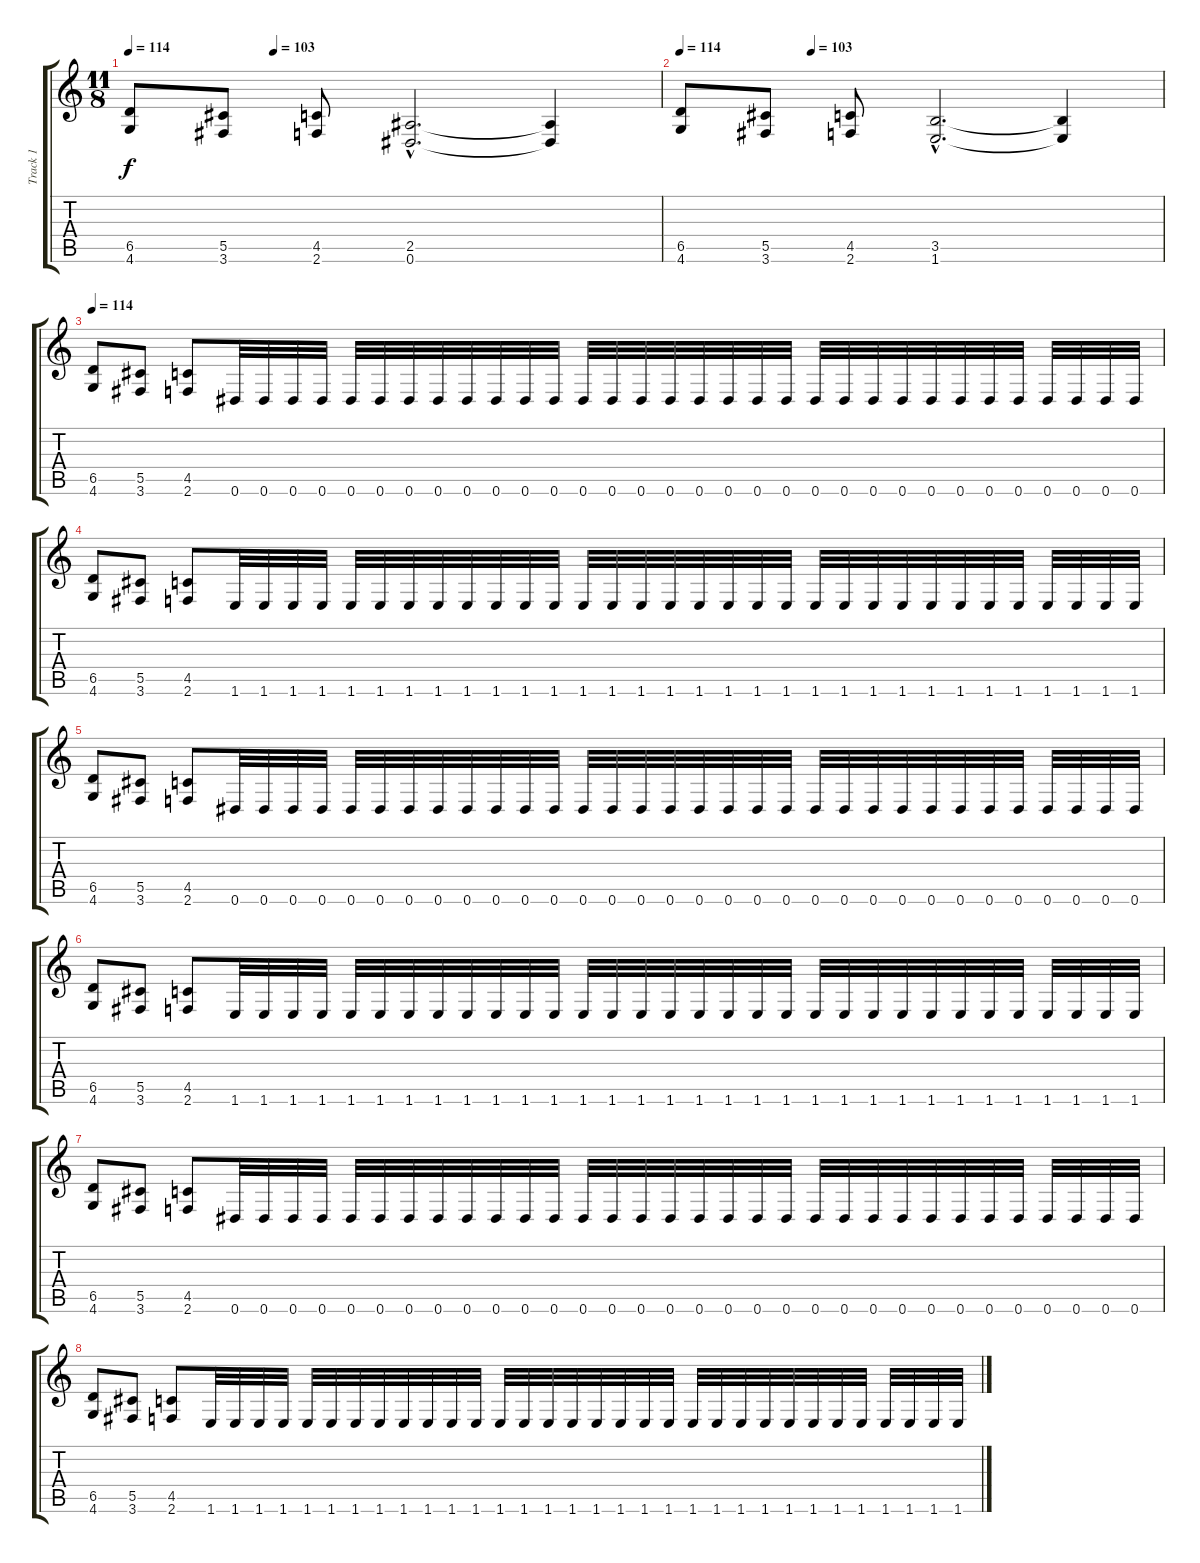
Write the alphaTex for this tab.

\track ("Track 1" "Track 1") {instrument distortionguitar}
\staff {score tabs}
\tuning (Eb4 Bb3 Gb3 Db3 Ab2 Eb2) {hide}
\ts (11 8)
\tempo 114
\tempo (103 0.2727272727272727)
\clef g2
\ks c
(6.5 4.6).8{dy f} (5.5 3.6).8 (4.5 2.6).8 (2.5{hac} 0.6{hac}).2{d} (2.5{t} 0.6{t}).4 |
\tempo 114
\tempo (103 0.2727272727272727)
(6.5 4.6).8 (5.5 3.6).8 (4.5 2.6).8 (3.5{hac} 1.6{hac}).2{d} (3.5{t} 1.6{t}).4 |
\tempo 114
(6.5 4.6).8 (5.5 3.6).8 (4.5 2.6).8 0.6.32 0.6.32 0.6.32 0.6.32 0.6.32 0.6.32 0.6.32 0.6.32 0.6.32 0.6.32 0.6.32 0.6.32 0.6.32 0.6.32 0.6.32 0.6.32 0.6.32 0.6.32 0.6.32 0.6.32 0.6.32 0.6.32 0.6.32 0.6.32 0.6.32 0.6.32 0.6.32 0.6.32 0.6.32 0.6.32 0.6.32 0.6.32 |
(6.5 4.6).8 (5.5 3.6).8 (4.5 2.6).8 1.6.32 1.6.32 1.6.32 1.6.32 1.6.32 1.6.32 1.6.32 1.6.32 1.6.32 1.6.32 1.6.32 1.6.32 1.6.32 1.6.32 1.6.32 1.6.32 1.6.32 1.6.32 1.6.32 1.6.32 1.6.32 1.6.32 1.6.32 1.6.32 1.6.32 1.6.32 1.6.32 1.6.32 1.6.32 1.6.32 1.6.32 1.6.32 |
(6.5 4.6).8 (5.5 3.6).8 (4.5 2.6).8 0.6.32 0.6.32 0.6.32 0.6.32 0.6.32 0.6.32 0.6.32 0.6.32 0.6.32 0.6.32 0.6.32 0.6.32 0.6.32 0.6.32 0.6.32 0.6.32 0.6.32 0.6.32 0.6.32 0.6.32 0.6.32 0.6.32 0.6.32 0.6.32 0.6.32 0.6.32 0.6.32 0.6.32 0.6.32 0.6.32 0.6.32 0.6.32 |
(6.5 4.6).8 (5.5 3.6).8 (4.5 2.6).8 1.6.32 1.6.32 1.6.32 1.6.32 1.6.32 1.6.32 1.6.32 1.6.32 1.6.32 1.6.32 1.6.32 1.6.32 1.6.32 1.6.32 1.6.32 1.6.32 1.6.32 1.6.32 1.6.32 1.6.32 1.6.32 1.6.32 1.6.32 1.6.32 1.6.32 1.6.32 1.6.32 1.6.32 1.6.32 1.6.32 1.6.32 1.6.32 |
(6.5 4.6).8 (5.5 3.6).8 (4.5 2.6).8 0.6.32 0.6.32 0.6.32 0.6.32 0.6.32 0.6.32 0.6.32 0.6.32 0.6.32 0.6.32 0.6.32 0.6.32 0.6.32 0.6.32 0.6.32 0.6.32 0.6.32 0.6.32 0.6.32 0.6.32 0.6.32 0.6.32 0.6.32 0.6.32 0.6.32 0.6.32 0.6.32 0.6.32 0.6.32 0.6.32 0.6.32 0.6.32 |
(6.5 4.6).8 (5.5 3.6).8 (4.5 2.6).8 1.6.32 1.6.32 1.6.32 1.6.32 1.6.32 1.6.32 1.6.32 1.6.32 1.6.32 1.6.32 1.6.32 1.6.32 1.6.32 1.6.32 1.6.32 1.6.32 1.6.32 1.6.32 1.6.32 1.6.32 1.6.32 1.6.32 1.6.32 1.6.32 1.6.32 1.6.32 1.6.32 1.6.32 1.6.32 1.6.32 1.6.32 1.6.32
